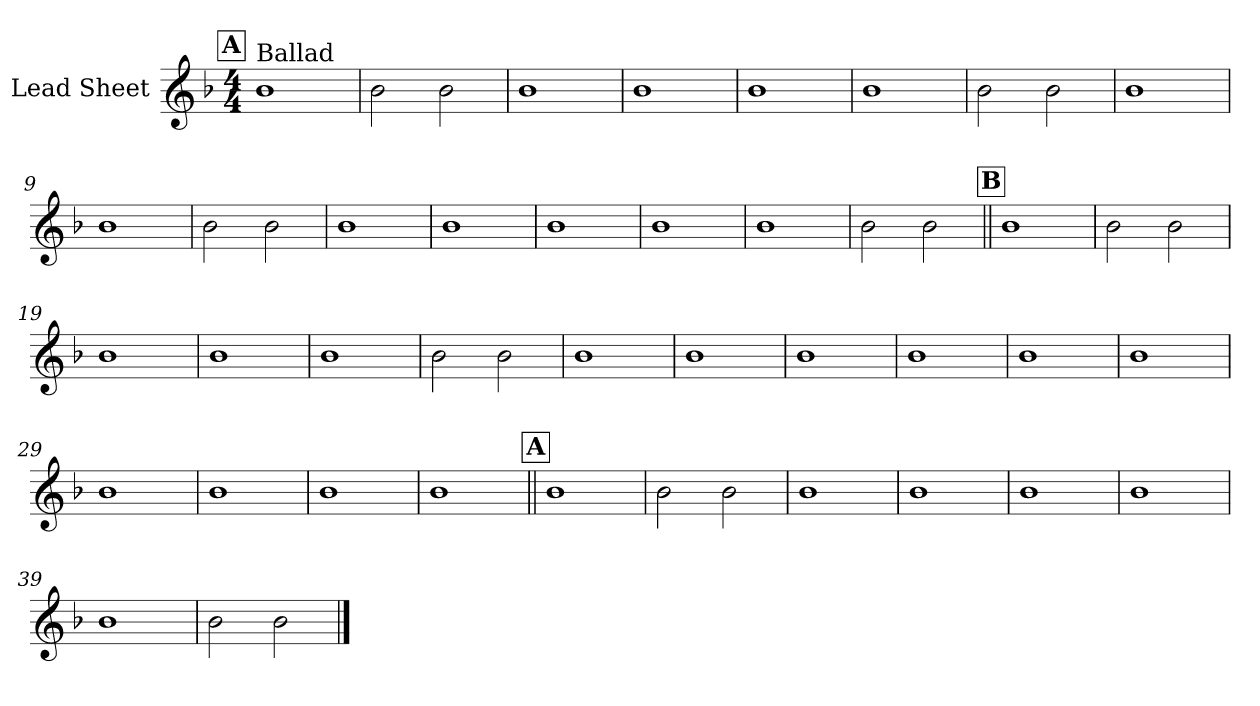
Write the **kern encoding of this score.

**kern
*part1
*staff1
*I"Lead Sheet
*clefG2
*k[b-]
*F:
*M4/4
!!LO:REH:place=s1:a:fs=14:t=A
=1
!LO:TX:a:t=Ballad
1b-
=2
2b-\
2b-\
=3
1b-
=4
1b-
!!LO:LB:g=z
=5
1b-
=6
1b-
=7
2b-\
2b-\
=8
1b-
!!LO:LB:g=z
=9
1b-
=10
2b-\
2b-\
=11
1b-
=12
1b-
!!LO:LB:g=z
=13
1b-
=14
1b-
=15
1b-
=16
2b-\
2b-\
!!LO:LB:g=z
!!LO:REH:place=s1:a:fs=14:t=B
=17||
1b-
=18
2b-\
2b-\
=19
1b-
=20
1b-
!!LO:LB:g=z
=21
1b-
=22
2b-\
2b-\
=23
1b-
=24
1b-
!!LO:LB:g=z
=25
1b-
=26
1b-
=27
1b-
=28
1b-
!!LO:LB:g=z
=29
1b-
=30
1b-
=31
1b-
=32
1b-
!!LO:LB:g=z
!!LO:REH:place=s1:a:fs=14:t=A
=33||
1b-
=34
2b-\
2b-\
=35
1b-
=36
1b-
!!LO:LB:g=z
=37
1b-
=38
1b-
=39
1b-
=40
2b-\
2b-\
==
*-
